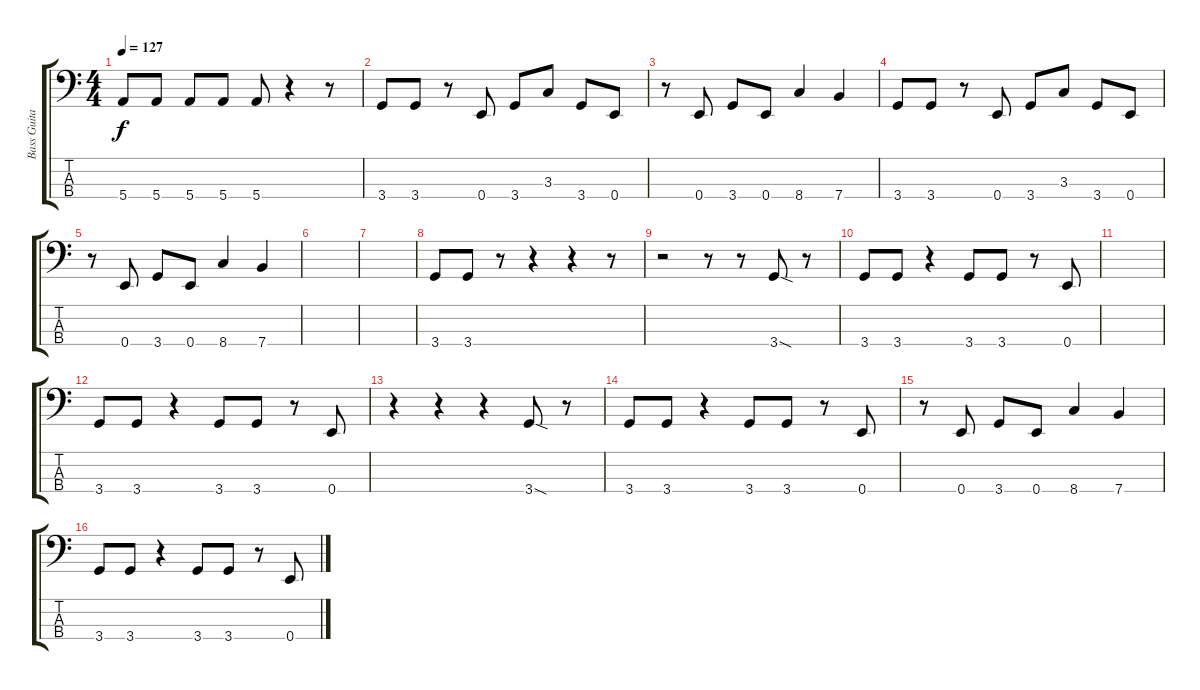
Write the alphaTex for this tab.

\track ("Bass Guitar" "Bass Guita") {instrument electricbassfinger}
\staff {score tabs}
\tuning (G2 D2 A1 E1) {hide}
\ts (4 4)
\tempo 127
\clef f4
\ks c
5.4.8{dy f} 5.4.8 5.4.8 5.4.8 5.4.8 r.4 r.8 |
3.4.8 3.4.8 r.8 0.4.8 3.4.8 3.3.8 3.4.8 0.4.8 |
r.8 0.4.8 3.4.8 0.4.8 8.4.4 7.4.4 |
3.4.8 3.4.8 r.8 0.4.8 3.4.8 3.3.8 3.4.8 0.4.8 |
r.8 0.4.8 3.4.8 0.4.8 8.4.4 7.4.4 |
|
|
3.4.8 3.4.8 r.8 r.4 r.4 r.8 |
r.2 r.8 r.8 3.4{sod}.8 r.8 |
3.4.8 3.4.8 r.4 3.4.8 3.4.8 r.8 0.4.8 |
|
3.4.8 3.4.8 r.4 3.4.8 3.4.8 r.8 0.4.8 |
r.4 r.4 r.4 3.4{sod}.8 r.8 |
3.4.8 3.4.8 r.4 3.4.8 3.4.8 r.8 0.4.8 |
r.8 0.4.8 3.4.8 0.4.8 8.4.4 7.4.4 |
3.4.8 3.4.8 r.4 3.4.8 3.4.8 r.8 0.4.8
